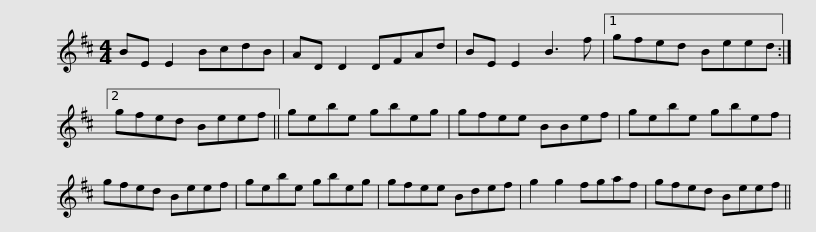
X:1
L:1/8
M:4/4
I:linebreak $
K:D
V:1 treble
V:1
 BE E2 BcdB | AD D2 DFAd | BE E2 B3 f |1 gfed Beed :|2 gfed Beef || %5
 gebe gbeg |$ gfee BBef | gebe gbef | gfed Beef | gebe gbeg | %10
 gfee Bdef |$ g2 g2 fgaf | gfed Beef || %13
